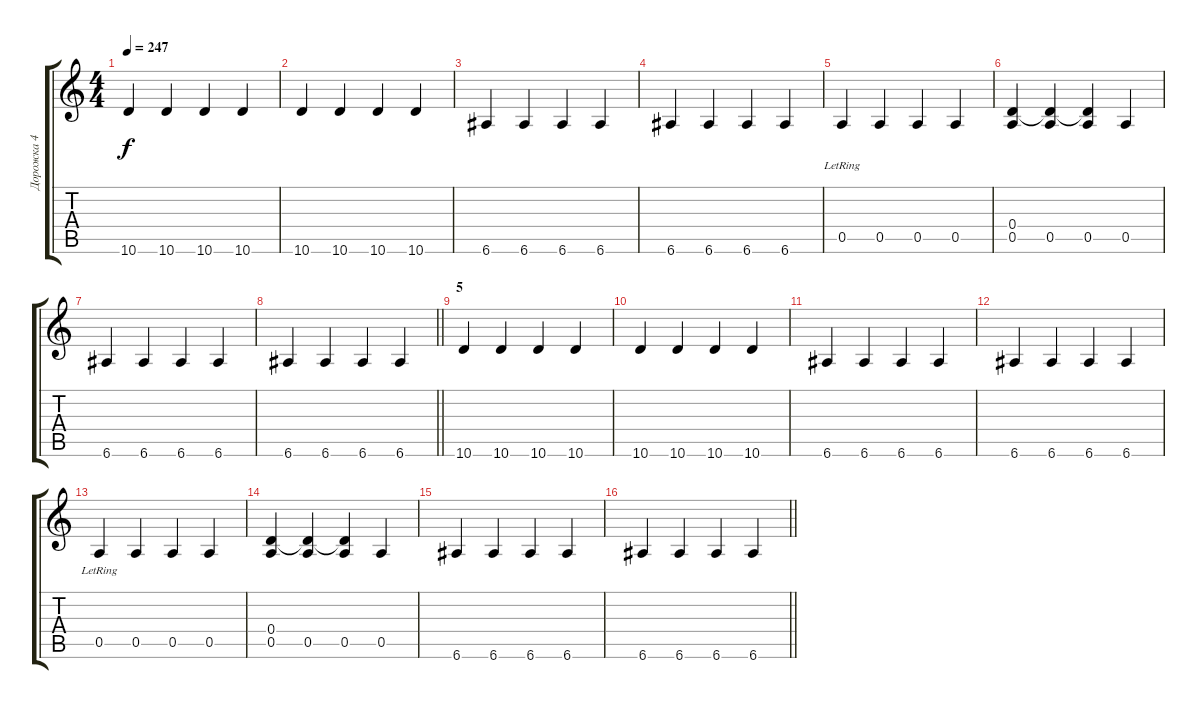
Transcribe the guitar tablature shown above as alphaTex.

\track ("Дорожка 4" "Дорожка 4") {instrument electricbassfinger}
\staff {score tabs}
\tuning (E4 B3 G3 D3 A2 E2) {hide}
\ts (4 4)
\tempo 247
\clef g2
\ks c
10.6.4{dy f} 10.6.4 10.6.4 10.6.4 |
10.6.4 10.6.4 10.6.4 10.6.4 |
6.6.4 6.6.4 6.6.4 6.6.4 |
6.6.4 6.6.4 6.6.4 6.6.4 |
0.5{lr}.4 0.5.4 0.5.4 0.5.4 |
(0.4 0.5).4 (0.4{t} 0.5).4 (0.4{t} 0.5).4 0.5.4 |
6.6.4 6.6.4 6.6.4 6.6.4 |
\barLineRight lightlight
6.6.4 6.6.4 6.6.4 6.6.4 |
\section ("" "5")
10.6.4 10.6.4 10.6.4 10.6.4 |
10.6.4 10.6.4 10.6.4 10.6.4 |
6.6.4 6.6.4 6.6.4 6.6.4 |
6.6.4 6.6.4 6.6.4 6.6.4 |
0.5{lr}.4 0.5.4 0.5.4 0.5.4 |
(0.4 0.5).4 (0.4{t} 0.5).4 (0.4{t} 0.5).4 0.5.4 |
6.6.4 6.6.4 6.6.4 6.6.4 |
\barLineRight lightlight
6.6.4 6.6.4 6.6.4 6.6.4
